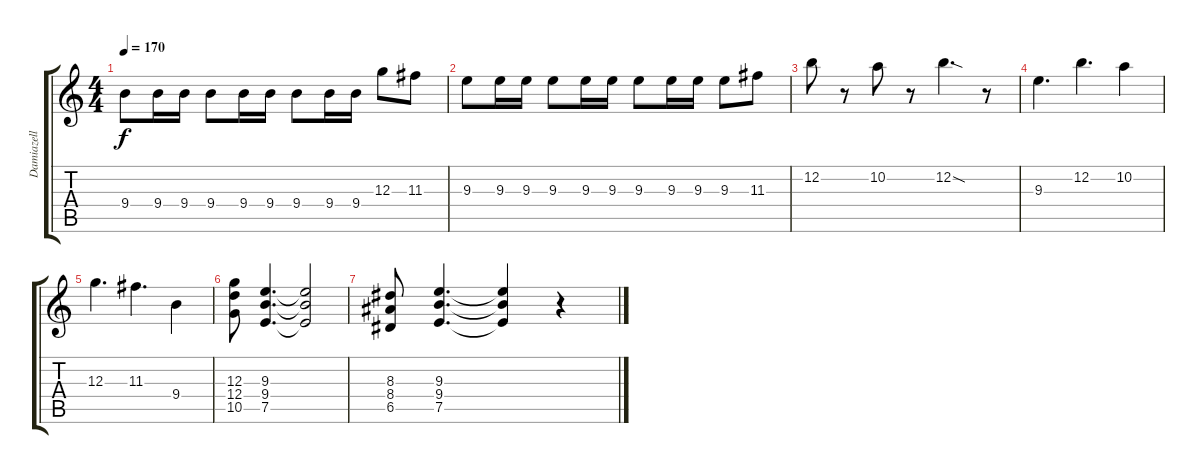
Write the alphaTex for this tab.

\track ("Damiazell" "Damiazell") {instrument distortionguitar}
\staff {score tabs}
\tuning (E4 B3 G3 D3 A2 E2) {hide}
\ts (4 4)
\tempo 170
\clef g2
\ks c
9.4.8{dy f} 9.4.16 9.4.16 9.4.8 9.4.16 9.4.16 9.4.8 9.4.16 9.4.16 12.3.8 11.3.8 |
9.3.8 9.3.16 9.3.16 9.3.8 9.3.16 9.3.16 9.3.8 9.3.16 9.3.16 9.3.8 11.3.8 |
12.2.8 r.8 10.2.8 r.8 12.2{sod}.4{d} r.8 |
9.3.4{d} 12.2.4{d} 10.2.4 |
12.3.4{d} 11.3.4{d} 9.4.4 |
(12.3 12.4 10.5).8 (9.3 9.4 7.5).4{d} (9.3{t} 9.4{t} 7.5{t}).2 |
(8.3 8.4 6.5).8 (9.3 9.4 7.5).4{d} (9.3{t} 9.4{t} 7.5{t}).4 r.4
